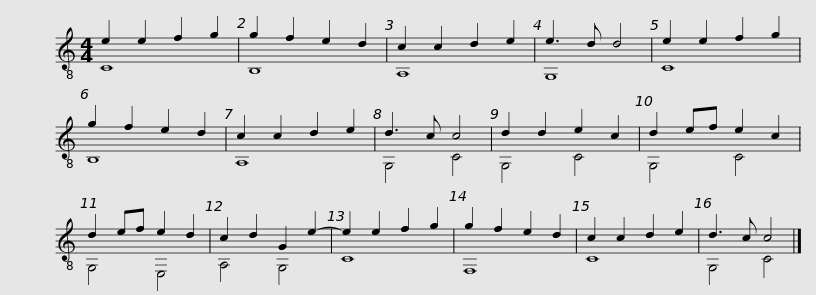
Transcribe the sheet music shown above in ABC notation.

X:1
%%score ( 1 2 )
L:1/8
M:4/4
I:linebreak $
K:C
V:1 treble-8
V:2 treble-8
V:1
 e2 e2 f2 g2 | g2 f2 e2 d2 | c2 c2 d2 e2 | e3 d d4 |$ e2 e2 f2 g2 | %5
 g2 f2 e2 d2 | c2 c2 d2 e2 | d3 c c4 |$ d2 d2 e2 c2 | d2 ef e2 c2 | %10
 d2 ef e2 d2 | c2 d2 G2 e2- |$ e2 e2 f2 g2 | g2 f2 e2 d2 | c2 c2 d2 e2 | %15
 d3 c c4 |] %16
V:2
 C8 | B,8 | A,8 | G,8 |$ C8 | %5
 B,8 | A,8 | G,4 C4 |$ G,4 C4 | G,4 C4 | %10
 G,4 E,4 | A,4 G,4 |$ C8 | F,8 | C8 | %15
 G,4 C4 |] %16
